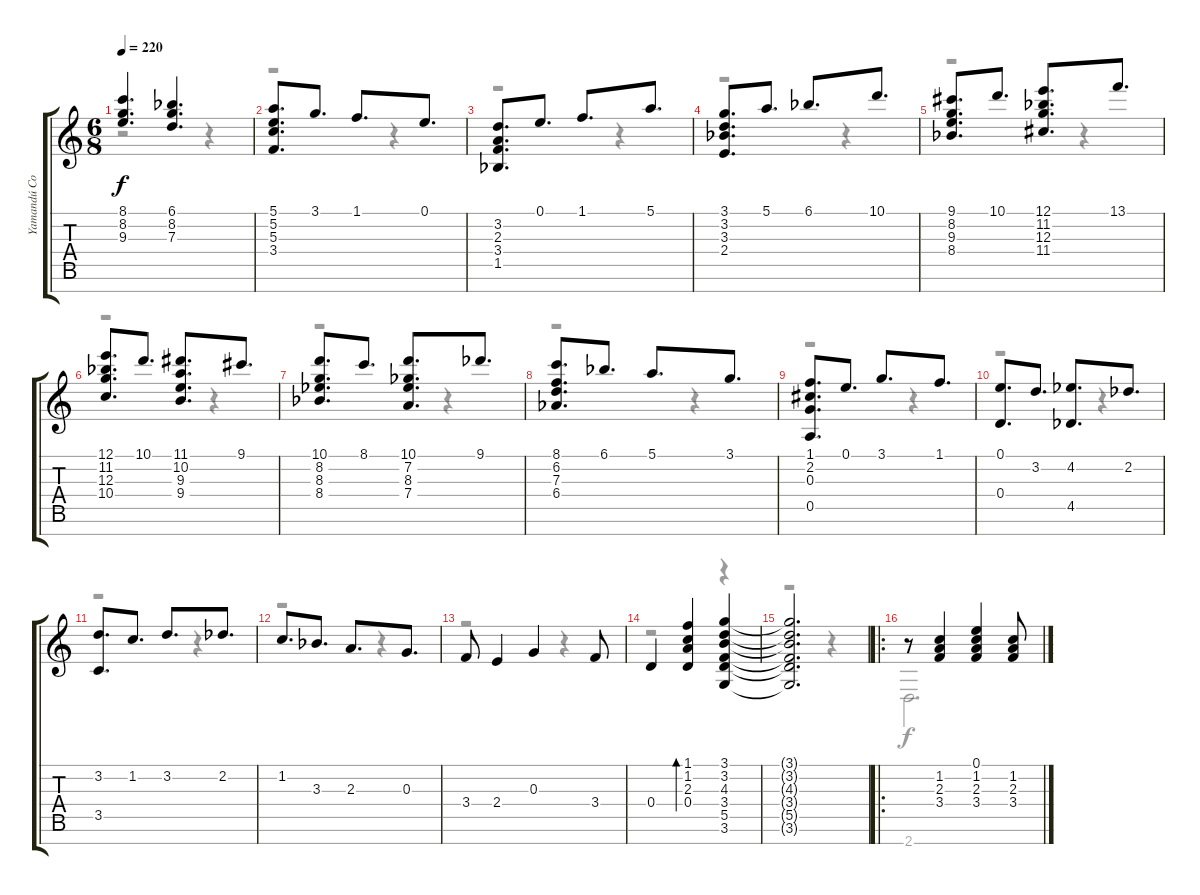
\track ("Yamandú Costa" "Yamandú Co") {instrument acousticguitarnylon}
\staff {score tabs}
\tuning (E4 B3 G3 D3 A2 E2 C2) {hide}
\voice
\ts (6 8)
\tempo 220
\clef g2
\ks c
(8.1 8.2 9.3).4{d dy f} (6.1{acc b} 8.2 7.3).4{d} |
(5.1 5.2 5.3 3.4).8{d} 3.1.8{d} 1.1.8{d} 0.1.8{d} |
(3.2 2.3 3.4 1.5{acc b}).8{d} 0.1.8{d} 1.1.8{d beam Up} 5.1.8{d beam Up} |
(3.1 3.2 3.3{acc b} 2.4).8{d beam Up} 5.1.8{d beam Up} 6.1{acc b}.8{d beam Up} 10.1.8{d beam Up} |
(9.1 8.2 9.3 8.4{acc b}).8{d beam Up} 10.1.8{d beam Up} (12.1 11.2{acc b} 12.3 11.4).8{d beam Up} 13.1.8{d beam Up} |
(12.1 11.2{acc b} 12.3 10.4).8{d beam Up} 10.1.8{d beam Up} (11.1 10.2 9.3 9.4).8{d} 9.1.8{d} |
(10.1 8.2 8.3{acc b} 8.4{acc b}).8{d beam Up} 8.1.8{d beam Up} (10.1 7.2{acc b} 8.3{acc b} 7.4).8{d beam Up} 9.1{acc b}.8{d beam Up} |
(8.1 6.2 7.3 6.4{acc b}).8{d beam Up} 6.1{acc b}.8{d beam Up} 5.1.8{d beam Up} 3.1.8{d beam Up} |
(1.1 2.2 0.3 0.5).8{d} 0.1.8{d} 3.1.8{d beam Up} 1.1.8{d beam Up} |
(0.1 0.4).8{d} 3.2.8{d} (4.2{acc b} 4.5{acc b}).8{d} 2.2{acc b}.8{d} |
(3.2 3.5).8{d} 1.2.8{d} 3.2.8{d beam Up} 2.2{acc b}.8{d beam Up} |
1.2.8{d beam Up} 3.3{acc b}.8{d beam Up} 2.3.8{d} 0.3.8{d} |
3.4.8 2.4.4 0.3.4 3.4.8 |
0.4.4 (1.1 1.2 2.3 0.4).4{bd 30} (3.1 3.2 4.3 3.4 5.5 3.6).4 |
(3.1{t} 3.2{t} 4.3{t} 3.4{t} 5.5{t} 3.6{t}).2{d} |
\ro
r.8 (1.2 2.3 3.4).4 (0.1 1.2 2.3 3.4).4 (1.2 2.3 3.4).8
\voice
\clef g2
\ottava regular
\simile none
\ks c
r.2{dy f} r.4 |
r.2 r.4 |
r.2 r.4 |
r.2 r.4 |
r.2 r.4 |
r.2 r.4 |
r.2 r.4 |
r.2 r.4 |
r.2 r.4 |
r.2 r.4 |
r.2 r.4 |
r.2 r.4 |
r.2 r.4 |
r.2 r.4 |
r.2 r.4 |
2.7.2{d}
